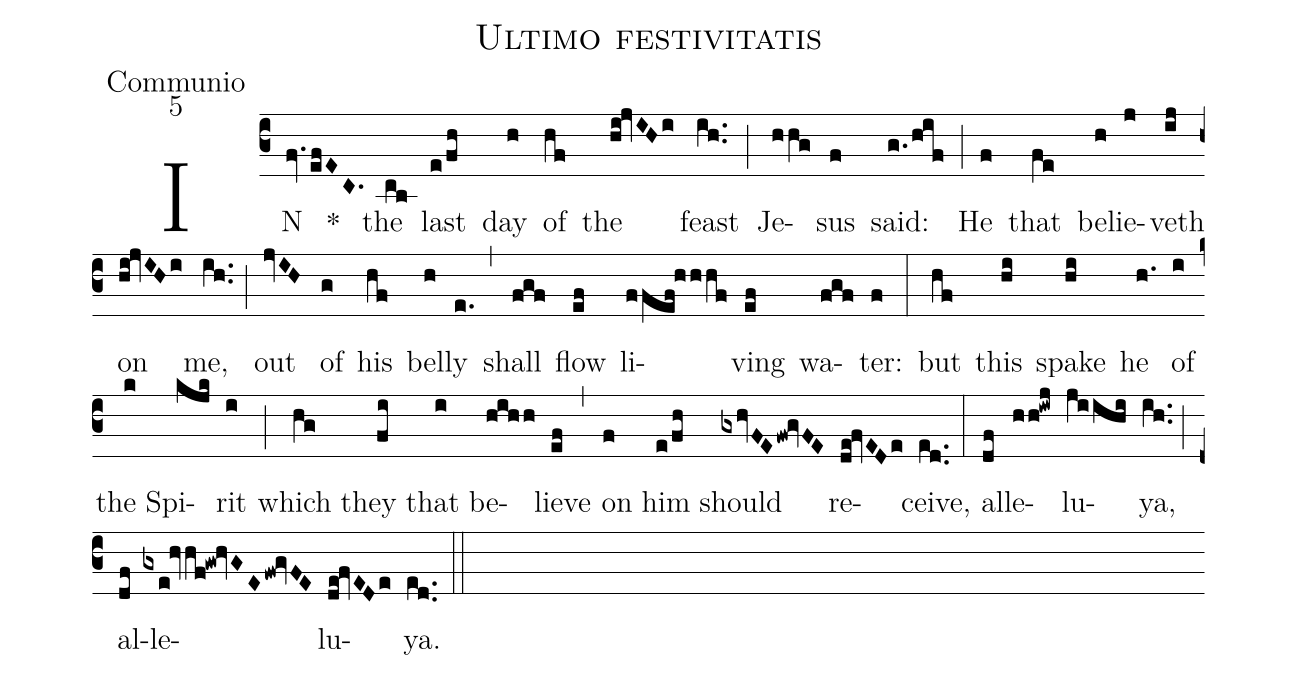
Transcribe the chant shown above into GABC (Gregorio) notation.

name:Ultimo festivitatis;
office-part:Communio;
mode:5;
%%
(c3) IN(fv.1efEC.) *() the(cb) last(e/fh) day(h) of(hf) the(hi!jvIHi) feast(ih..) (;) Je(hhg)sus(f) said:(g./hif) (;) He(f) that(fe) be(h)lie(j)veth(ij) on(hi!jvIHi) me,(ih..) (;) out(jvIH) of(g) his(hf) bel(h)ly(e.) (,) shall(fgf) flow(ef) li(ffef!hhhf)ving(ef) wa(fgf)ter:(f) (:) but(hf) this(hi) spake(hi) he(h.) of(i) the(k) Spi(kjk)rit(i) (;) which(hg) they(fi) that(i) be(hihh)lieve(ef) (,) on(f) him(e/fh) should(gxhvFE/fw!gvFE) re(de!fvEDe)ceive,(ed..) (:) al(df)le(hh!iwj)lu(jiihi)ya,(ih..) (;) al(df)le(gxe!hvhf!gw!hvGE/fw!gvFE)lu(de!fvEDe)ya.(ed..) (::)
